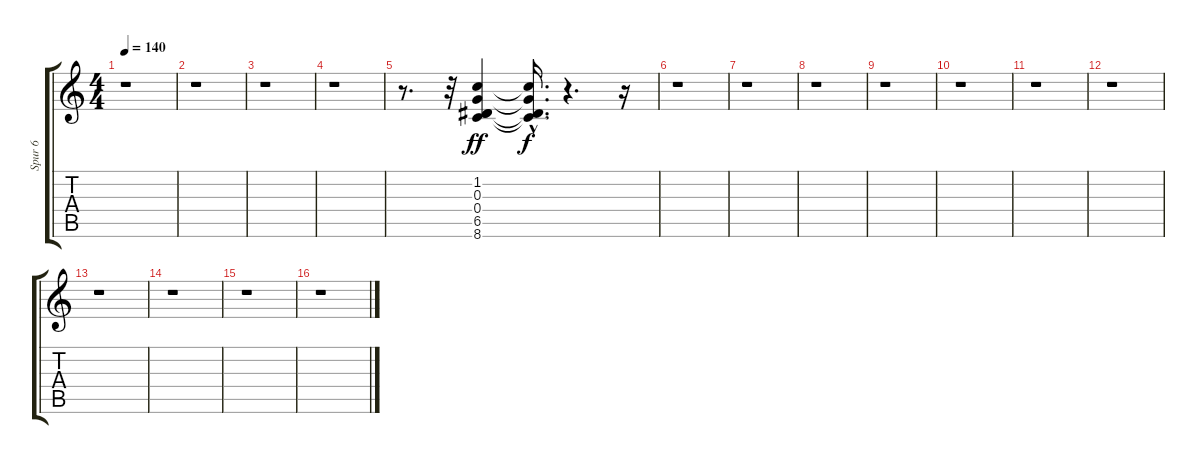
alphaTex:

\track ("Spur 6" "Spur 6") {instrument electricguitarclean}
\staff {score tabs}
\tuning (E4 B3 G3 D3 A2 E2) {hide}
\ts (4 4)
\tempo 140
\clef g2
\ks c
r.1{dy mp} |
r.1 |
r.1 |
r.1 |
r.8{d} r.32 (1.2 0.3 0.4 6.5 8.6).4{dy ff} (1.2{hac t} 0.3{hac t} 6.5{hac t} 8.6{hac t}).16{d dy f} r.4{d} r.16 |
r.1 |
r.1 |
r.1 |
r.1 |
r.1 |
r.1 |
r.1 |
r.1 |
r.1 |
r.1 |
r.1
